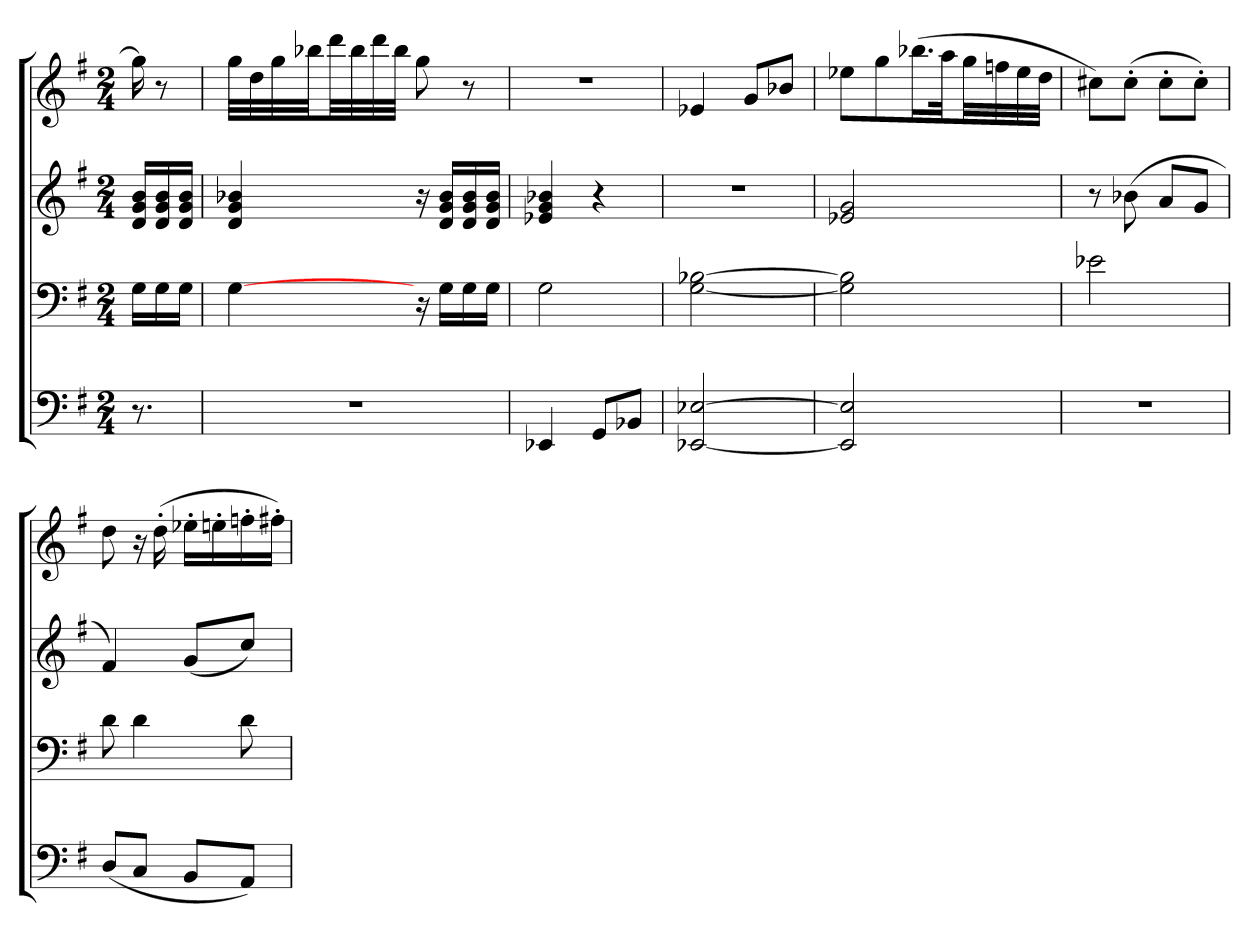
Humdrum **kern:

**kern	**kern	**kern	**kern
*part4	*part3	*part2	*part1
*staff4	*staff3	*staff2	*staff1
*clefF4	*clefF4	*clefG2	*clefG2
*k[f#]	*k[f#]	*k[f#]	*k[f#]
*G:	*G:	*G:	*G:
*M2/4	*M2/4	*M2/4	*M2/4
=	=	=	=
8.r	16GLL	16d 16g 16bLL	16gg]
.	16G	16d 16g 16b	8r
.	16GJJ	16d 16g 16bJJ	.
=	=	=	=
2r	[4G	4d 4g 4b-X	32ggLLL
.	.	.	32dd
.	.	.	32gg
.	.	.	32bb-XJJ
.	.	.	32dddLL
.	.	.	32bb-
.	.	.	32ddd
.	.	.	32bb-JJJ
.	16r	16r	8gg
.	16GLL	16d 16g 16b-LL	.
.	16G	16d 16g 16b-	8r
.	16GJJ	16d 16g 16b-JJ	.
=	=	=	=
4EE-X	2G	4e-X 4g 4b-X	2r
8GGL	.	4r	.
8BB-XJ	.	.	.
=	=	=	=
[2EE-X [2E-X	[2G [2B-X	2r	4e-X
.	.	.	8gL
.	.	.	8b-XJ
=	=	=	=
2EE-] 2E-]	2G] 2B-]	2e-X 2g	8ee-XL
.	.	.	8ggJ
.	.	.	(16.bb-XLL
.	.	.	32aaJJ
.	.	.	32ggLL
.	.	.	32ffn
.	.	.	32ee-
.	.	.	32ddJJJ
=	=	=	=
2r	2e-X	8r	8cc#XL)
.	.	(8b-X	(8cc#'J
.	.	8aL	8cc#'L
.	.	8gJ	8cc#'J)
=	=	=	=
(8DL	8d	4f#)	8dd
8CJ	4d	.	16r
.	.	.	(16dd'
8BBL	.	(8gL	16ee-X'LL
.	.	.	16een'
8AAJ)	8d	8ccJ)	16ffn'
.	.	.	16ff#X'JJ)
=	=	=	=
*-	*-	*-	*-
